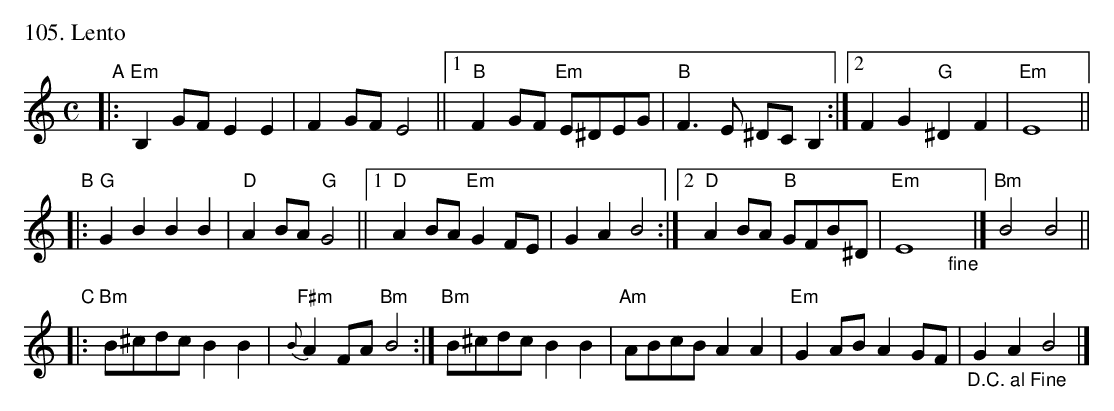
X:1
P: 105. Lento
M: C
L: 1/8
K: ^F
"A"|:\
"Em"B,2GF E2E2 | F2GF E4 ||[1 "B"F2GF "Em"E^DEG | "B"F3E ^DCB,2 :|[2 F2G2 "G"^D2F2 | "Em"E8 ||
"B"|:\
"G"G2B2 B2B2 | "D"A2BA "G"G4 ||[1 "D"A2BA "Em"G2FE | G2A2 B4 :|[2 "D"A2BA "B"GFB^D | "Em"E8 "_fine"y |] "Bm"B4 B4 ||
"C"|:\
	"Bm"B^cdc B2B2 | "F#m"{B}A2FA "Bm"B4 :| "Bm"B^cdc B2B2 | "Am"ABcB A2A2 | "Em"G2AB A2GF | "_D.C. al Fine"G2A2 B4 |]
